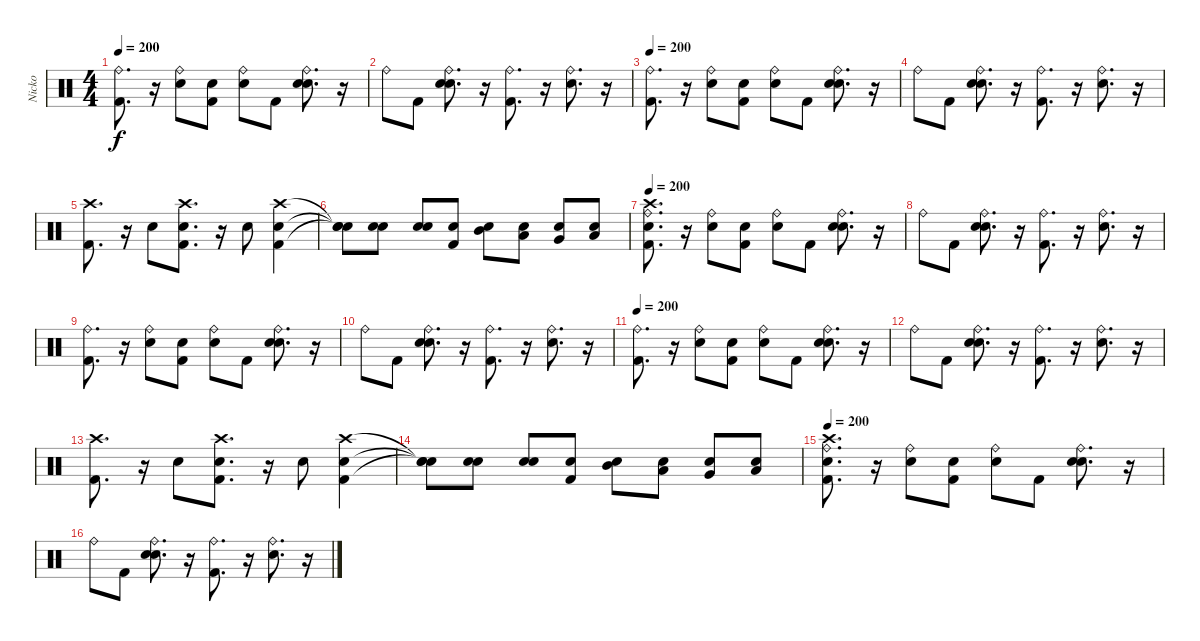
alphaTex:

\track ("Nicko" "Nicko") {instrument percussion}
\staff {score}
\articulation defaults
\ts (4 4)
\tempo 200
\clef neutral
\ks c
("Kick (hit) 2" "Ride (bell)").8{d dy f} r.16 ("Snare (hit) 2" "Ride (bell)").8 ("Snare (hit)" "Kick (hit) 2").8 ("Snare (hit)" "Ride (bell)").8 "Kick (hit) 2".8 ("Snare (hit)" "Snare (hit) 2" "Ride (bell)").8{d} r.16 |
"Ride (bell)".8 "Kick (hit) 2".8 ("Snare (hit)" "Snare (hit) 2" "Ride (bell)").8{d} r.16 ("Kick (hit) 2" "Ride (bell)").8{d} r.16 ("Snare (hit) 2" "Ride (bell)").8{d} r.16 |
\tempo 200
("Kick (hit) 2" "Ride (bell)").8{d} r.16 ("Snare (hit) 2" "Ride (bell)").8 ("Snare (hit)" "Kick (hit) 2").8 ("Snare (hit)" "Ride (bell)").8 "Kick (hit) 2".8 ("Snare (hit)" "Snare (hit) 2" "Ride (bell)").8{d} r.16 |
"Ride (bell)".8 "Kick (hit) 2".8 ("Snare (hit)" "Snare (hit) 2" "Ride (bell)").8{d} r.16 ("Kick (hit) 2" "Ride (bell)").8{d} r.16 ("Snare (hit) 2" "Ride (bell)").8{d} r.16 |
("Kick (hit) 2" "Crash high (hit)").8{d} r.16 "Snare (hit) 2".8 ("Snare (hit)" "Kick (hit) 2" "Crash high (hit)").8{d} r.16 "Snare (hit) 2".8 ("Snare (hit)" "Kick (hit) 2" "Crash high (hit)").4 |
("Snare (hit)"{t} "Snare (hit)"{t} "Snare (hit)"{t}).8 ("Snare (hit)" "Snare (hit) 2").8 ("Snare (hit)" "Snare (hit) 2").8 ("Snare (hit)" "Kick (hit) 2").8 ("Snare (hit)" "Mid Tom (hit)").8 ("Snare (hit)" "Low Tom (hit)").8 ("Snare (hit)" "Very Low Tom (hit)").8 ("Snare (hit)" "Low Floor Tom (hit)").8 |
\tempo 200
("Snare (hit)" "Kick (hit) 2" "Ride (bell)" "Crash high (hit)").8{d} r.16 ("Snare (hit) 2" "Ride (bell)").8 ("Snare (hit)" "Kick (hit) 2").8 ("Snare (hit)" "Ride (bell)").8 "Kick (hit) 2".8 ("Snare (hit)" "Snare (hit) 2" "Ride (bell)").8{d} r.16 |
"Ride (bell)".8 "Kick (hit) 2".8 ("Snare (hit)" "Snare (hit) 2" "Ride (bell)").8{d} r.16 ("Kick (hit) 2" "Ride (bell)").8{d} r.16 ("Snare (hit) 2" "Ride (bell)").8{d} r.16 |
("Kick (hit) 2" "Ride (bell)").8{d} r.16 ("Snare (hit) 2" "Ride (bell)").8 ("Snare (hit)" "Kick (hit) 2").8 ("Snare (hit)" "Ride (bell)").8 "Kick (hit) 2".8 ("Snare (hit)" "Snare (hit) 2" "Ride (bell)").8{d} r.16 |
"Ride (bell)".8 "Kick (hit) 2".8 ("Snare (hit)" "Snare (hit) 2" "Ride (bell)").8{d} r.16 ("Kick (hit) 2" "Ride (bell)").8{d} r.16 ("Snare (hit) 2" "Ride (bell)").8{d} r.16 |
\tempo 200
("Kick (hit) 2" "Ride (bell)").8{d} r.16 ("Snare (hit) 2" "Ride (bell)").8 ("Snare (hit)" "Kick (hit) 2").8 ("Snare (hit)" "Ride (bell)").8 "Kick (hit) 2".8 ("Snare (hit)" "Snare (hit) 2" "Ride (bell)").8{d} r.16 |
"Ride (bell)".8 "Kick (hit) 2".8 ("Snare (hit)" "Snare (hit) 2" "Ride (bell)").8{d} r.16 ("Kick (hit) 2" "Ride (bell)").8{d} r.16 ("Snare (hit) 2" "Ride (bell)").8{d} r.16 |
("Kick (hit) 2" "Crash high (hit)").8{d} r.16 "Snare (hit) 2".8 ("Snare (hit)" "Kick (hit) 2" "Crash high (hit)").8{d} r.16 "Snare (hit) 2".8 ("Snare (hit)" "Kick (hit) 2" "Crash high (hit)").4 |
("Snare (hit)"{t} "Snare (hit)"{t} "Snare (hit)"{t}).8 ("Snare (hit)" "Snare (hit) 2").8 ("Snare (hit)" "Snare (hit) 2").8 ("Snare (hit)" "Kick (hit) 2").8 ("Snare (hit)" "Mid Tom (hit)").8 ("Snare (hit)" "Low Tom (hit)").8 ("Snare (hit)" "Very Low Tom (hit)").8 ("Snare (hit)" "Low Floor Tom (hit)").8 |
\tempo 200
("Snare (hit)" "Kick (hit) 2" "Ride (bell)" "Crash high (hit)").8{d} r.16 ("Snare (hit) 2" "Ride (bell)").8 ("Snare (hit)" "Kick (hit) 2").8 ("Snare (hit)" "Ride (bell)").8 "Kick (hit) 2".8 ("Snare (hit)" "Snare (hit) 2" "Ride (bell)").8{d} r.16 |
"Ride (bell)".8 "Kick (hit) 2".8 ("Snare (hit)" "Snare (hit) 2" "Ride (bell)").8{d} r.16 ("Kick (hit) 2" "Ride (bell)").8{d} r.16 ("Snare (hit) 2" "Ride (bell)").8{d} r.16
